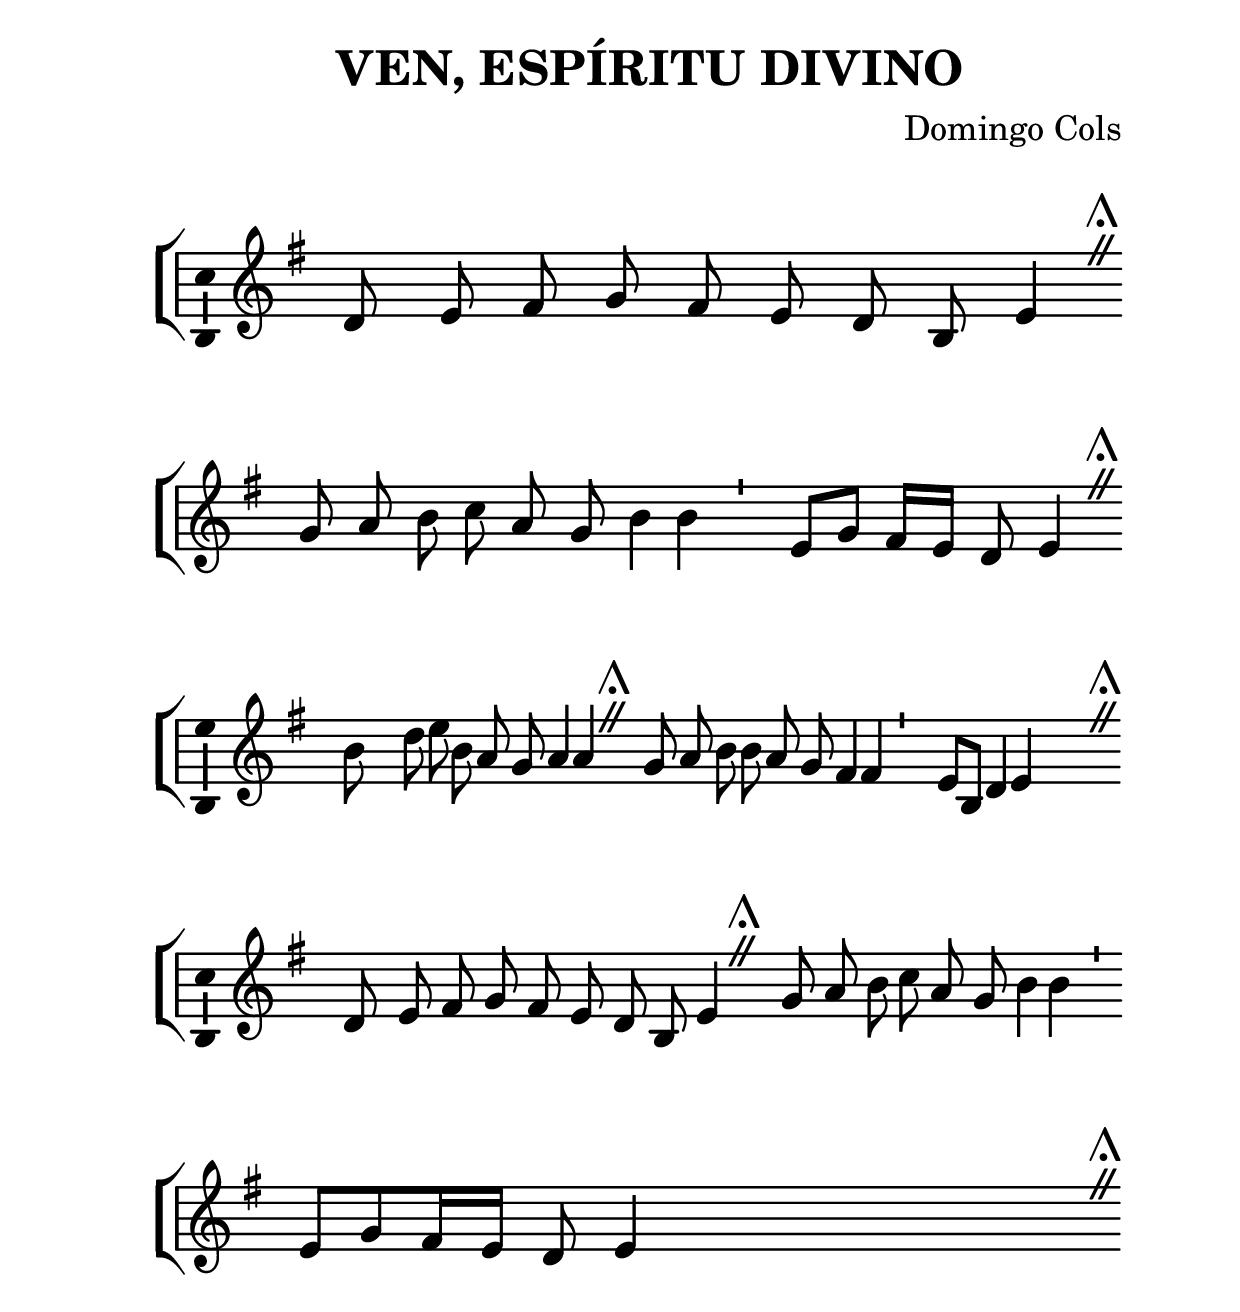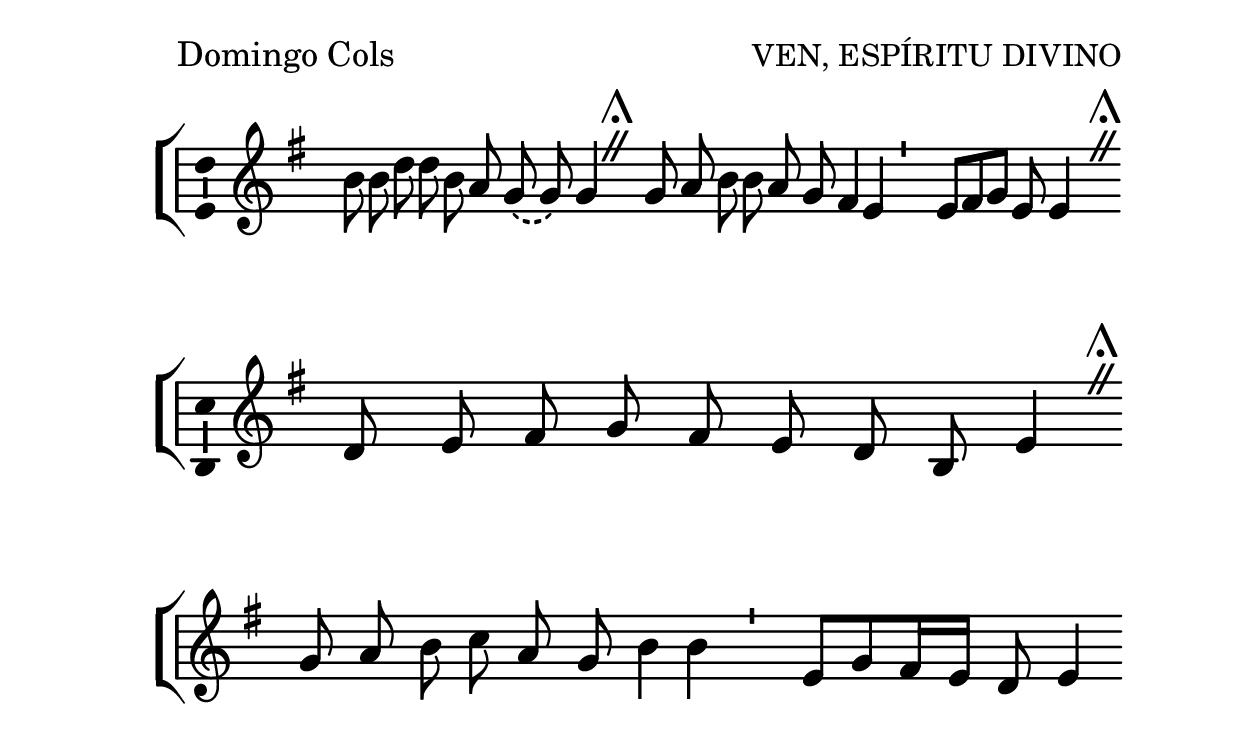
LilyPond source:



%versión de lilypond para la que se ha escrito esta partitura:
\version "2.16.0"

	%Tamaño papel
	#(set-default-paper-size "a4")
	%Tamaño partitura
	#(set-global-staff-size 30)
	%No responde al pulsar sobre una nota
	#(ly:set-option 'point-and-click #f)

%parámetros del encabezamiento:
\header {
	%title = "VEN, ESPÍRITU DIVINO"
	title = \markup{\fontsize #-1 "VEN, ESPÍRITU DIVINO"}
	subtitle = ""
	composer = "Domingo Cols"
	poet = ""
	meter = ""
	arranger = ""
%	tagline="Monasterio de la Madre de Dios. Buenafuente del Sistal."
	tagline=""
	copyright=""
	tiempo = ""
	usos = ""
	letra = "Ven, Espíritu divino, manda un rayo de tu lumbre desde el cielo. Ven, oh Padre de los pobres, luz profunda, en tus dones Dios espléndido. No hay consuelo como el tuyo, dulce huésped de las almas, mi descanso. Suave tregua en la fatiga, fresco en hora de bochorno, paz del llanto. Luz santísima, penetra por las almas de tus fieles, hasta el fondo. Qué vacío hay en el hombre, qué dominio de la culpa, sin tu soplo. Lava el rastro de lo inmundo, llueve tú nuestra sequía, ven y sánanos. Doma todo lo que es rígido, funde el témpano, encamina lo extraviado. Da a los fieles que en ti esperan tus sagrados siete dones y carismas. Da su mérito al esfuerzo, salvación e inacabable alegría."
	}

%parámetros asociados al papel:
\paper  {
	oddHeaderMarkup = \markup {\fill-line { \on-the-fly #not-first-page \fromproperty #'header:title \on-the-fly #not-first-page \fromproperty #'header:composer }}
	evenHeaderMarkup = \markup {\fill-line { \fromproperty #'header:composer \fromproperty #'header:title }}
	#(set-paper-size "a4")
	print-page-number = ##f
	first-page-number = 1
	print-first-page-number = ##f
%	head-separation = 3.0 \cm
	top-margin = 2.0 \cm
	bottom-margin = 0.0\cm
%%%	bottom-margin = -2.0\cm
	left-margin = 3.0 \cm
	line-width = 16.0 \cm
	indent = 8\mm
	interscoreline = 2.\mm
	between-system-space = 15\mm
%	para que las partituras no llenen la hoja:
	ragged-bottom = ##t
%	idem para la última hoja:
	ragged-last-bottom = ##f
%	para que las partituras llenen el ancho del papel:
	ragged-last = ##f
	after-title-space = 2.5 \cm
%page-count=2
%system-count=15

	%Flexible Vertical Spacing
%	markup-markup-spacing =
%	#'((basic-distance . 15) (minimum-distance . 15) (padding . 3))
	markup-system-spacing =
	#'((basic-distance . 15) (minimum-distance . 15) (padding . 3))
	system-system-spacing =
	#'((basic-distance . 15) (minimum-distance . 15) (padding . 3))
	score-system-spacing =
	#'((basic-distance . 15) (minimum-distance . 15) (padding . 5))
%	top-system-spacing = % header
%	#'((basic-distance . 8) (minimum-distance . 0) (padding . 0))
%	top-markup-spacing =
%	#'((basic-distance . 20) (minimum-distance . 20) (padding . 0))
	last-bottom-spacing = % footer
	#'((basic-distance . 5) (minimum-distance . 5) (padding . 0))
%	score-markup-spacing =
%	#'((basic-distance . 16) (minimum-distance . 13) (padding . 0))

	}


%para incluir divisiones gregorianas
\include "gregorian.ly"
%Ojo. Incluir este fichero implica desactivar la sentencia ragged-last = ##f
%Es decir, deja de justificar las partituras a la derecha


%parámetros que afectan a toda la partitura:
global =  {
	%clave de sol (G):
	\clef G
	%armadura:
%%%	\transpose a b
	\key g \major
	\tempo 4=75
	\set Score.tempoHideNote = ##t
	}

melodiauno =
%%%	\transpose a b
{
	\relative c' {

\time 10/8
%\autoBeamOff

d8 e fis g fis e d b e4
\divisioMaior

g8 a b c a g b4 b
\divisioMinima

\time 6/8
e,8 g fis16 [e] d8 e4
\divisioMaior
%\finalis

%\bar "|."
}
}

melodiados =
%%%	\transpose a b
{
	\relative c' {

\time 10/8
%\autoBeamOff

b'8 d e b a g a4 a
\divisioMaior

g8 a b b a g fis4 fis
\divisioMinima

\time 8/8
e8 b d4 e s4*2
\divisioMaior
%\finalis

%\bar "|."
}
}

melodiatres =
%%%	\transpose a b
{
	\relative c' {

\time 10/8
%\autoBeamOff

d8 e fis g fis e d b e4
\divisioMaior

g8 a b c a g b4 b
\divisioMinima

\time 8/8
e,8 g fis16 e d8 e4 s4*2
\divisioMaior
%\finalis

%\bar "|."
}
}

melodiacuatro =
%%%	\transpose a b
{
	\relative c' {

\time 10/8
%\autoBeamOff

\phrasingSlurDashed

b'8 b d d b a g \(g\) g4
\divisioMaior

g8 a b b a g fis4 e
\divisioMinima

\time 8/8
e8 fis g e e4 s4*2
\divisioMaior
%\finalis

%\bar "|."
}
}

melodiacinco =
%%%	\transpose a b
{
	\relative c' {

\time 10/8
%\autoBeamOff

d8 e fis g fis e d b e4
\divisioMaior

g8 a b c a g b4 b
\divisioMinima

\time 6/8
e,8 g fis16 e d8 e4
%\divisioMaior
\finalis

%\bar "|."
}
}


textouno = \lyricmode {
\set stanza =#"1. " Ven, Es -- pí -- ri -- tu di -- vi -- _ no,
man -- da~un ra -- yo de tu lum -- bre
des -- de~el cie -- _ _ lo.
}

textounob = \lyricmode {
\set stanza =#"2. " Ven, oh Pa -- dre de los po -- _ bres,
luz pro -- fun -- da, en tus do -- nes
Dios es -- plén -- _ di -- do.
}

textodos = \lyricmode {
\set stanza =#"3. " No~hay con -- sue -- lo co -- mo~el tu -- yo,
dul -- ce hués -- ped de las al -- mas,
mi des -- can -- so.
}

textodosb = \lyricmode {
\set stanza =#"4. " Sua -- ve tre -- gua~en la fa -- ti -- ga,
fres -- co~en ho -- ra de bo -- chor -- no,
paz del llan -- to.
}

textotres = \lyricmode {
\set stanza =#"5. " Luz san -- tí -- si -- ma, pe -- ne -- _ tra
por las al -- mas de tus fie -- les,
has -- ta~el fon -- _ _ do.
}

textotresb = \lyricmode {
\set stanza =#"6. " Qué va -- cí -- o~hay en el hom -- _ bre,
qué do -- mi -- nio de la cul -- pa,
sin tu so -- _ _ plo.
}

textocuatro = \lyricmode {
\set stanza =#"7. " La -- va~el ras -- tro de lo~in -- mun -- _ do,
llue -- ve tú nues -- tra se -- quí -- a,
ven y sá -- na -- nos.
}

textocuatrob = \lyricmode {
\set stanza =#"8. " Do -- ma to -- do lo que~es rí -- gi -- do,
fun -- de~el tém -- pa -- no,~en -- ca -- mi -- na
lo~ex -- tra -- via -- _ do.
}

textocinco = \lyricmode {
\set stanza =#"9. " Da~a los fie -- les que~en ti~es -- pe -- _ ran
tus sa -- gra -- dos sie -- te do -- nes
y ca -- ris -- _ _ mas.
}

textocincob = \lyricmode {
\set stanza =#"10. " Da su mé -- ri -- to~al es -- fuer -- _ zo,
sal -- va -- ción e~i -- na -- ca -- ba -- ble
a -- le -- grí -- _ _ a.
}


vozunoStaff = \context Voice = vozunoStaff
\with {\consists "Ambitus_engraver"}
<<
	\set Staff.instrumentName = ""
	\set Staff.shortInstrumentName = ""
	\set Staff.midiInstrument = #"acoustic grand"
	\set Staff.midiMinimumVolume = #0.7
	\set Staff.midiMaximumVolume = #0.9
	\global
	\melodiauno
	>>

vozdosStaff = \context Voice = vozdosStaff
\with {\consists "Ambitus_engraver"}
<<
	\set Staff.instrumentName = ""
	\set Staff.shortInstrumentName = ""
	\set Staff.midiInstrument = #"acoustic grand"
	\set Staff.midiMinimumVolume = #0.7
	\set Staff.midiMaximumVolume = #0.9
	\global
	\melodiados
	>>

voztresStaff = \context Voice = voztresStaff
\with {\consists "Ambitus_engraver"}
<<
	\set Staff.instrumentName = ""
	\set Staff.shortInstrumentName = ""
	\set Staff.midiInstrument = #"acoustic grand"
	\set Staff.midiMinimumVolume = #0.7
	\set Staff.midiMaximumVolume = #0.9
	\global
	\melodiatres
	>>

vozcuatroStaff = \context Voice = vozcuatroStaff
\with {\consists "Ambitus_engraver"}
<<
	\set Staff.instrumentName = ""
	\set Staff.shortInstrumentName = ""
	\set Staff.midiInstrument = #"acoustic grand"
	\set Staff.midiMinimumVolume = #0.7
	\set Staff.midiMaximumVolume = #0.9
	\global
	\melodiacuatro
	>>

vozcincoStaff = \context Voice = vozcincoStaff
\with {\consists "Ambitus_engraver"}
<<
	\set Staff.instrumentName = ""
	\set Staff.shortInstrumentName = ""
	\set Staff.midiInstrument = #"acoustic grand"
	\set Staff.midiMinimumVolume = #0.7
	\set Staff.midiMaximumVolume = #0.9
	\global
	\melodiacinco
	>>


textounoStaff = \context Lyrics = textounoStaff <<
%	\set vocalName =#"1. "
	\set shortVocalName =#"1. "
	\lyricsto vozunoStaff \textouno
	>>

textounobStaff = \context Lyrics = textounobStaff <<
%	\set vocalName =#"2. "
	\set shortVocalName =#"2. "
	\lyricsto vozunoStaff \textounob
	>>

textodosStaff = \context Lyrics = textodosStaff <<
%	\set vocalName =#"3. "
	\set shortVocalName =#"3. "
	\lyricsto vozdosStaff \textodos
	>>

textodosbStaff = \context Lyrics = textodosbStaff <<
%	\set vocalName =#"4. "
	\set shortVocalName =#"4. "
	\lyricsto vozdosStaff \textodosb
	>>

textotresStaff = \context Lyrics = textotresStaff <<
%	\set vocalName =#"5. "
	\set shortVocalName =#"5. "
	\lyricsto voztresStaff \textotres
	>>

textotresbStaff = \context Lyrics = textotresbStaff <<
%	\set vocalName =#"6. "
	\set shortVocalName =#"6. "
	\lyricsto voztresStaff \textotresb
	>>

textocuatroStaff = \context Lyrics = textocuatroStaff <<
%	\set vocalName =#"7. "
	\set shortVocalName =#"7. "
	\lyricsto vozcuatroStaff \textocuatro
	>>

textocuatrobStaff = \context Lyrics = textocuatrobStaff <<
%	\set vocalName =#"8. "
	\set shortVocalName =#"8. "
	\lyricsto vozcuatroStaff \textocuatrob
	>>

textocincoStaff = \context Lyrics = textocincoStaff <<
%	\set vocalName =#"9. "
	\set shortVocalName =#"9. "
	\lyricsto vozcincoStaff \textocinco
	>>

textocincobStaff = \context Lyrics = textocincobStaff <<
%	\set vocalName =#"10. "
	\set shortVocalName =#"10. "
	\lyricsto vozcincoStaff \textocincob
	>>


\book {
	\score {
		\context ChoirStaff {
			\override StaffGroup.SystemStartBracket #'collapse-height = #1
			\override Score.SystemStartBar #'collapse-height = #1
			<<
			\vozunoStaff
			\textounoStaff
			\textounobStaff
			>>
		}
		\layout {
ragged-last = ##f
	    		\context {
				\Lyrics
				%\override LyricText #'font-size = #2
				}
	   		\context {
				\Score
				%\override StaffSymbol #'staff-space = #(magstep +3)
				\override InstrumentName #'X-offset = #1.5
				\override InstrumentName #'font-series = #'bold
				}
			\context {
				\Staff
				\remove "Time_signature_engraver"
				\override BarLine #'transparent = ##t
				}
			}
		}
	\score {
		\context ChoirStaff {
			\override StaffGroup.SystemStartBracket #'collapse-height = #1
			\override Score.SystemStartBar #'collapse-height = #1
			<<
			\vozdosStaff
			\textodosStaff
			\textodosbStaff
			>>
		}
		\layout {
ragged-last = ##f
	    		\context {
				\Lyrics
				%\override LyricText #'font-size = #2
				}
	   		\context {
				\Score
				%\override StaffSymbol #'staff-space = #(magstep +3)
				\override InstrumentName #'X-offset = #1.5
				\override InstrumentName #'font-series = #'bold
				}
			\context {
				\Staff
				\remove "Time_signature_engraver"
				\override BarLine #'transparent = ##t
				}
			}
		}
	\score {
		\context ChoirStaff {
			\override StaffGroup.SystemStartBracket #'collapse-height = #1
			\override Score.SystemStartBar #'collapse-height = #1
			<<
			\voztresStaff
			\textotresStaff
			\textotresbStaff
			>>
		}
		\layout {
ragged-last = ##f
	    		\context {
				\Lyrics
				%\override LyricText #'font-size = #2
				}
	   		\context {
				\Score
				%\override StaffSymbol #'staff-space = #(magstep +3)
				\override InstrumentName #'X-offset = #1.5
				\override InstrumentName #'font-series = #'bold
				}
			\context {
				\Staff
				\remove "Time_signature_engraver"
				\override BarLine #'transparent = ##t
				}
			}
		}
	\score {
		\context ChoirStaff {
			\override StaffGroup.SystemStartBracket #'collapse-height = #1
			\override Score.SystemStartBar #'collapse-height = #1
			<<
			\vozcuatroStaff
			\textocuatroStaff
			\textocuatrobStaff
			>>
		}
		\layout {
ragged-last = ##f
	    		\context {
				\Lyrics
				%\override LyricText #'font-size = #2
				}
	   		\context {
				\Score
				%\override StaffSymbol #'staff-space = #(magstep +3)
				\override InstrumentName #'X-offset = #1.5
				\override InstrumentName #'font-series = #'bold
				}
			\context {
				\Staff
				\remove "Time_signature_engraver"
				\override BarLine #'transparent = ##t
				}
			}
		}
	\score {
		\context ChoirStaff {
			\override StaffGroup.SystemStartBracket #'collapse-height = #1
			\override Score.SystemStartBar #'collapse-height = #1
			<<
			\vozcincoStaff
			\textocincoStaff
			\textocincobStaff
			>>
		}
		\layout {
ragged-last = ##f
	    		\context {
				\Lyrics
				%\override LyricText #'font-size = #2
				}
	   		\context {
				\Score
				%\override StaffSymbol #'staff-space = #(magstep +3)
				\override InstrumentName #'X-offset = #1.5
				\override InstrumentName #'font-series = #'bold
				}
			\context {
				\Staff
				\remove "Time_signature_engraver"
				\override BarLine #'transparent = ##t
				}
			}
		}
	\score {
		\context ChoirStaff {
			\override StaffGroup.SystemStartBracket #'collapse-height = #1
			\override Score.SystemStartBar #'collapse-height = #1
			<<
			\vozunoStaff
			\vozdosStaff
			\voztresStaff
			\vozcuatroStaff
			\vozcincoStaff
			>>
		}
		\midi {
	  		\context {
	  			\Score
				tempoWholesPerMinute = #(ly:make-moment 70 4)
				}
			}
		}
}


